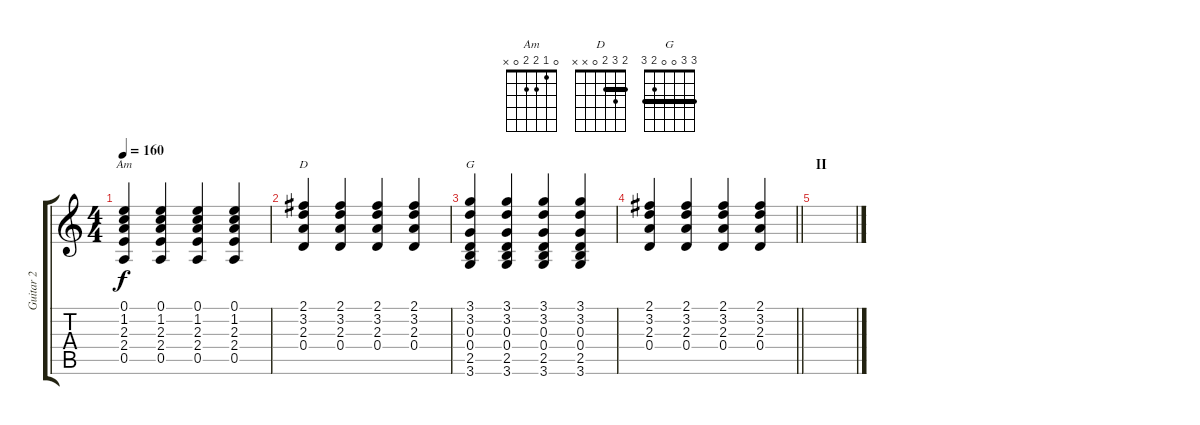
\track ("Guitar 2" "Guitar 2") {instrument acousticguitarsteel}
\staff {score tabs}
\tuning (E4 B3 G3 D3 A2 E2) {hide}
\chord ("Am" 0 1 2 2 0 x)
\chord ("D" 2 3 2 0 x x) {barre 2}
\chord ("G" 3 3 0 0 2 3) {barre 3}
\ts (4 4)
\tempo 160
\clef g2
\ks c
(0.1 1.2 2.3 2.4 0.5).4{ch "Am" dy f} (0.1 1.2 2.3 2.4 0.5).4 (0.1 1.2 2.3 2.4 0.5).4 (0.1 1.2 2.3 2.4 0.5).4 |
(2.1 3.2 2.3 0.4).4{ch "D"} (2.1 3.2 2.3 0.4).4 (2.1 3.2 2.3 0.4).4 (2.1 3.2 2.3 0.4).4 |
(3.1 3.2 0.3 0.4 2.5 3.6).4{ch "G"} (3.1 3.2 0.3 0.4 2.5 3.6).4 (3.1 3.2 0.3 0.4 2.5 3.6).4 (3.1 3.2 0.3 0.4 2.5 3.6).4 |
\barLineRight lightlight
(2.1 3.2 2.3 0.4).4 (2.1 3.2 2.3 0.4).4 (2.1 3.2 2.3 0.4).4 (2.1 3.2 2.3 0.4).4 |
\section ("" "II")
